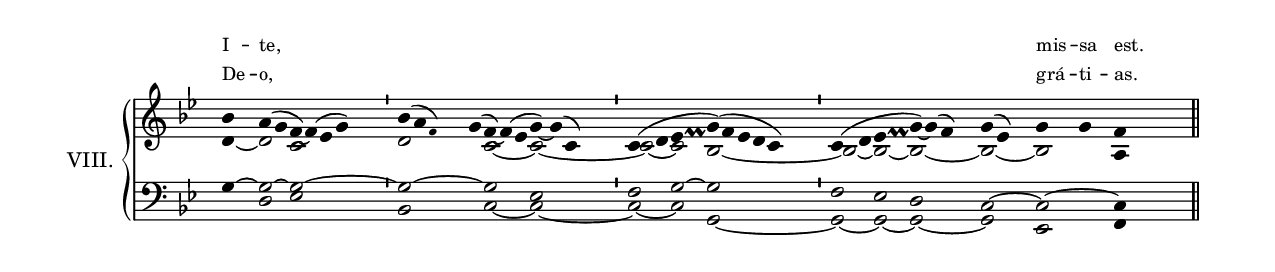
\version "2.18"
\include "gregorian.ly"
\include "noh2.ily"

%Page reference: page v.46
%(volume.page)

%Proofed 3/14

global = {
 \key f \mixolydian
 \cadenzaOn 
 \override Glissando #'thickness = #2.0
}

chantTextA = \lyricmode {
I -- te, _ _ _ _ _ mis -- sa est. }
chantTextB = \lyricmode {
De -- o, _ _ _ _ _ grá -- ti -- as. }

chantMusic = {
\tieDown   bes'4 a'4 ( g'4 f'4) ~ f'4 ( ees'4 g'4) \divisioMinima
 bes'4 ( a'4 \once \tweak #'font-size #-4 f'4) g'4 ( f'4) ~ f'4 ( ees'4 g'4) ~ g'4 ( c'4) \divisioMinima
 c'4 ( d'4 ees'4 \quil f' g'4)( f'4 ees'4 d'4 c'4) \divisioMinima
 c'4 ( d'4 ees'4 \quil f' g'4) ~ g'4 ( f'4) g'4 ( ees'4) g'4 g'4 f'4 \finalis

}

altoMusic = {
d'4 ~ d'2 c'2*4/2 \divisioMinima
d'2*4/2 c'2*3/2 ~ c'2*3/2 ~ \divisioMinima
c'2 ~ c'2 bes2*5/2 ~ \divisioMinima
bes2 ~ bes2 ~ bes2*3/2 ~ bes2 ~ bes2 a4 \finalis
}

tenorMusic = {
g4 ~ g2 ~ g2*4/2 ~ \divisioMinima
g2*4/2 ~ g2*3/2 ees2*3/2 \divisioMinima
f2 g2 ~ g2*5/2 \divisioMinima
f2 ees2 d2*3/2 c2 ~ c2 ~ c4 \finalis
}

bassMusic = {
r4 d2 ees2*4/2 \divisioMinima
bes,2*4/2 c2*3/2 ~ c2*3/2 ~ \divisioMinima
c2 ~ c2 g,2*5/2 ~ \divisioMinima
g,2 ~ g,2 ~ g,2*3/2 ~ g,2 ees,2 f,4 \finalis
}

voiceLines = {
\voiceLineStyle


}

\score{
  <<
    \new Lyrics = "chanta"
    \new Lyrics = "chantb"
    \new GrandStaff <<
      \set GrandStaff.autoBeaming = ##f
      \set GrandStaff.instrumentName = \markup \center-column {
        "VIII."
      }
      \new Staff = up <<
        \new Voice = "chant" {
          \voiceOne \global \chantMusic
        }
        \new Voice {
          \voiceTwo \global \altoMusic
        }
      >>

      \new Staff = down <<
        \clef bass
        \new Voice {
          \voiceOne \global \tenorMusic
        }
        \new Voice {
          \voiceTwo \global \bassMusic
        }
	\new Voice {
        \voiceThree \global \voiceLines
        }
      >>
    >>
    \context Lyrics = "chanta" {
      \lyricsto chant {
      \chantTextA
    }
    }
    \context Lyrics = "chantb" {
      \lyricsto chant {
      \chantTextB
    }
    }
  >>
  \layout{
  }
  
}
